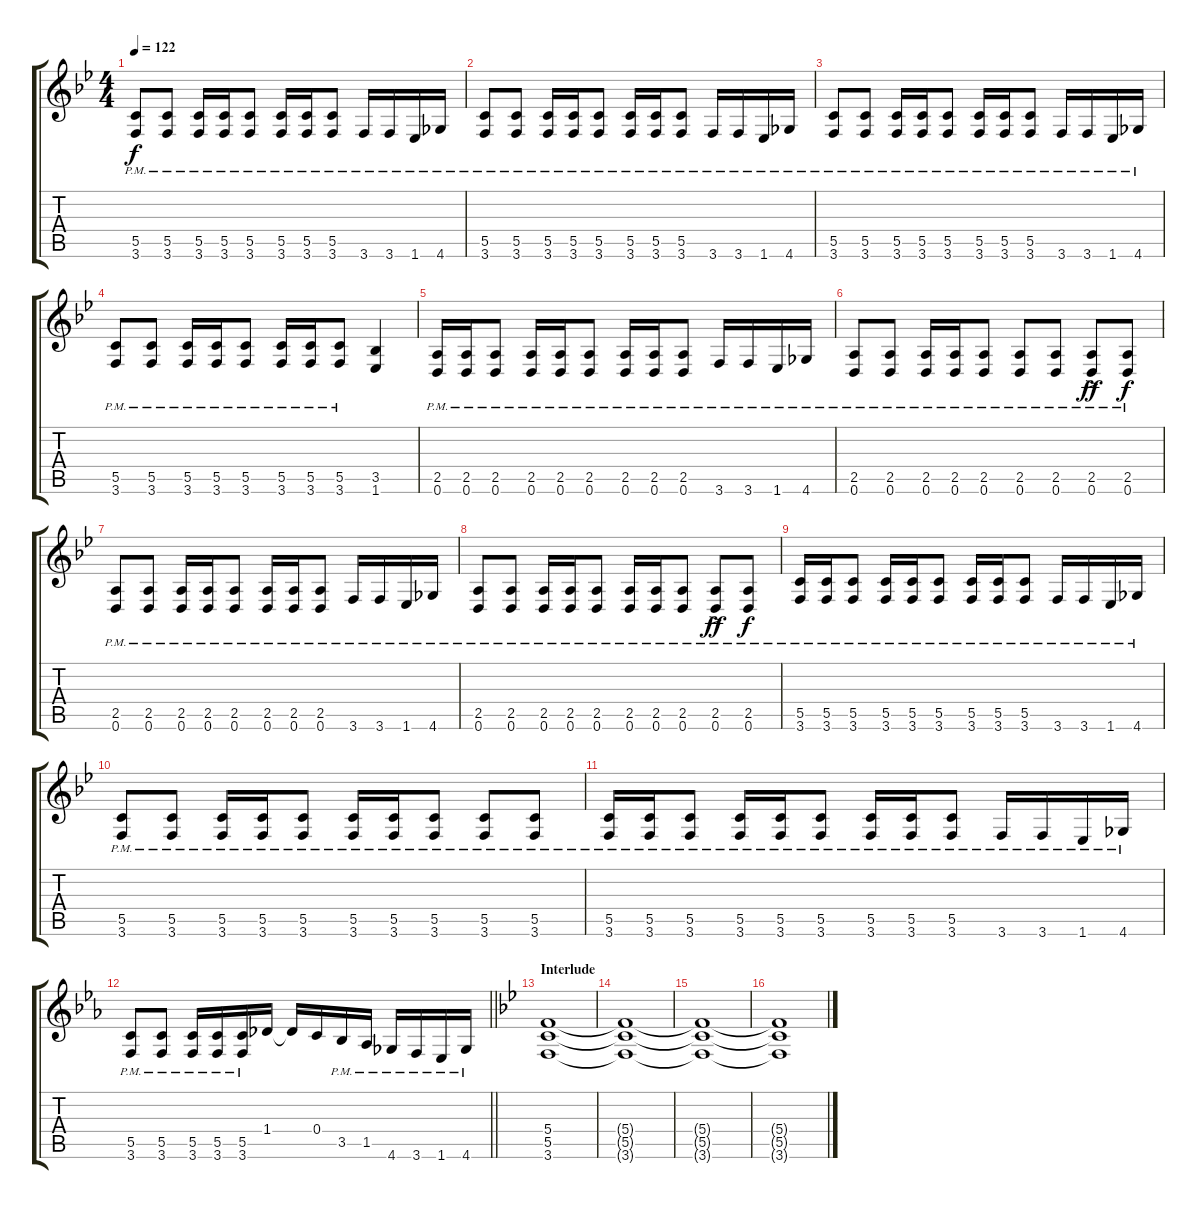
\track "" {instrument distortionguitar}
\staff {score tabs}
\tuning (D4 A3 F3 C3 G2 D2) {hide}
\ts (4 4)
\tempo 122
\clef g2
\ks bb
(5.5{pm} 3.6{pm}).8{dy f} (5.5{pm} 3.6{pm}).8 (5.5{pm} 3.6{pm}).16 (5.5{pm} 3.6{pm}).16 (5.5{pm} 3.6{pm}).8 (5.5{pm} 3.6{pm}).16 (5.5{pm} 3.6{pm}).16 (5.5{pm} 3.6{pm}).8 3.6{pm}.16 3.6{pm}.16 1.6{pm}.16 4.6{pm}.16 |
(5.5{pm} 3.6{pm}).8 (5.5{pm} 3.6{pm}).8 (5.5{pm} 3.6{pm}).16 (5.5{pm} 3.6{pm}).16 (5.5{pm} 3.6{pm}).8 (5.5{pm} 3.6{pm}).16 (5.5{pm} 3.6{pm}).16 (5.5{pm} 3.6{pm}).8 3.6{pm}.16 3.6{pm}.16 1.6{pm}.16 4.6{pm}.16 |
(5.5{pm} 3.6{pm}).8 (5.5{pm} 3.6{pm}).8 (5.5{pm} 3.6{pm}).16 (5.5{pm} 3.6{pm}).16 (5.5{pm} 3.6{pm}).8 (5.5{pm} 3.6{pm}).16 (5.5{pm} 3.6{pm}).16 (5.5{pm} 3.6{pm}).8 3.6{pm}.16 3.6{pm}.16 1.6{pm}.16 4.6{pm}.16 |
(5.5{pm} 3.6{pm}).8 (5.5{pm} 3.6{pm}).8 (5.5{pm} 3.6{pm}).16 (5.5{pm} 3.6{pm}).16 (5.5{pm} 3.6{pm}).8 (5.5{pm} 3.6{pm}).16 (5.5{pm} 3.6{pm}).16 (5.5{pm} 3.6{pm}).8 (3.5 1.6).4 |
(2.5{pm} 0.6{pm}).16 (2.5{pm} 0.6{pm}).16 (2.5{pm} 0.6{pm}).8 (2.5{pm} 0.6{pm}).16 (2.5{pm} 0.6{pm}).16 (2.5{pm} 0.6{pm}).8 (2.5{pm} 0.6{pm}).16 (2.5{pm} 0.6{pm}).16 (2.5{pm} 0.6{pm}).8 3.6{pm}.16 3.6{pm}.16 1.6{pm}.16 4.6{pm}.16 |
(2.5{pm} 0.6{pm}).8 (2.5{pm} 0.6{pm}).8 (2.5{pm} 0.6{pm}).16 (2.5{pm} 0.6{pm}).16 (2.5{pm} 0.6{pm}).8 (2.5{pm} 0.6{pm}).8 (2.5{pm} 0.6{pm}).8 (2.5{ac pm} 0.6{ac pm}).8{dy ff} (2.5{pm} 0.6{pm}).8{dy f} |
(2.5{pm} 0.6{pm}).8 (2.5{pm} 0.6{pm}).8 (2.5{pm} 0.6{pm}).16 (2.5{pm} 0.6{pm}).16 (2.5{pm} 0.6{pm}).8 (2.5{pm} 0.6{pm}).16 (2.5{pm} 0.6{pm}).16 (2.5{pm} 0.6{pm}).8 3.6{pm}.16 3.6{pm}.16 1.6{pm}.16 4.6{pm}.16 |
(2.5{pm} 0.6{pm}).8 (2.5{pm} 0.6{pm}).8 (2.5{pm} 0.6{pm}).16 (2.5{pm} 0.6{pm}).16 (2.5{pm} 0.6{pm}).8 (2.5{pm} 0.6{pm}).16 (2.5{pm} 0.6{pm}).16 (2.5{pm} 0.6{pm}).8 (2.5{ac pm} 0.6{ac pm}).8{dy ff} (2.5{pm} 0.6{pm}).8{dy f} |
(5.5{pm} 3.6{pm}).16 (5.5{pm} 3.6{pm}).16 (5.5{pm} 3.6{pm}).8 (5.5{pm} 3.6{pm}).16 (5.5{pm} 3.6{pm}).16 (5.5{pm} 3.6{pm}).8 (5.5{pm} 3.6{pm}).16 (5.5{pm} 3.6{pm}).16 (5.5{pm} 3.6{pm}).8 3.6{pm}.16 3.6{pm}.16 1.6{pm}.16 4.6{pm}.16 |
(5.5{pm} 3.6{pm}).8 (5.5{pm} 3.6{pm}).8 (5.5{pm} 3.6{pm}).16 (5.5{pm} 3.6{pm}).16 (5.5{pm} 3.6{pm}).8 (5.5{pm} 3.6{pm}).16 (5.5{pm} 3.6{pm}).16 (5.5{pm} 3.6{pm}).8 (5.5{pm} 3.6{pm}).8 (5.5{pm} 3.6{pm}).8 |
(5.5{pm} 3.6{pm}).16 (5.5{pm} 3.6{pm}).16 (5.5{pm} 3.6{pm}).8 (5.5{pm} 3.6{pm}).16 (5.5{pm} 3.6{pm}).16 (5.5{pm} 3.6{pm}).8 (5.5{pm} 3.6{pm}).16 (5.5{pm} 3.6{pm}).16 (5.5{pm} 3.6{pm}).8 3.6{pm}.16 3.6{pm}.16 1.6{pm}.16 4.6{pm}.16 |
\barLineRight lightlight
\ks eb
(5.5{pm} 3.6{pm}).8 (5.5{pm} 3.6{pm}).8 (5.5{pm} 3.6{pm}).16 (5.5{pm} 3.6{pm}).16 (5.5{pm} 3.6{pm}).16 1.4.16 1.4{t}.16 0.4.16 3.5{pm}.16 1.5{pm}.16 4.6{pm}.16 3.6{pm}.16 1.6{pm}.16 4.6{pm}.16 |
\section ("" "Interlude")
\ks bb
(5.4 5.5 3.6).1{volume 0} |
(5.4{t} 5.5{t} 3.6{t}).1 |
(5.4{t} 5.5{t} 3.6{t}).1 |
(5.4{t} 5.5{t} 3.6{t}).1
